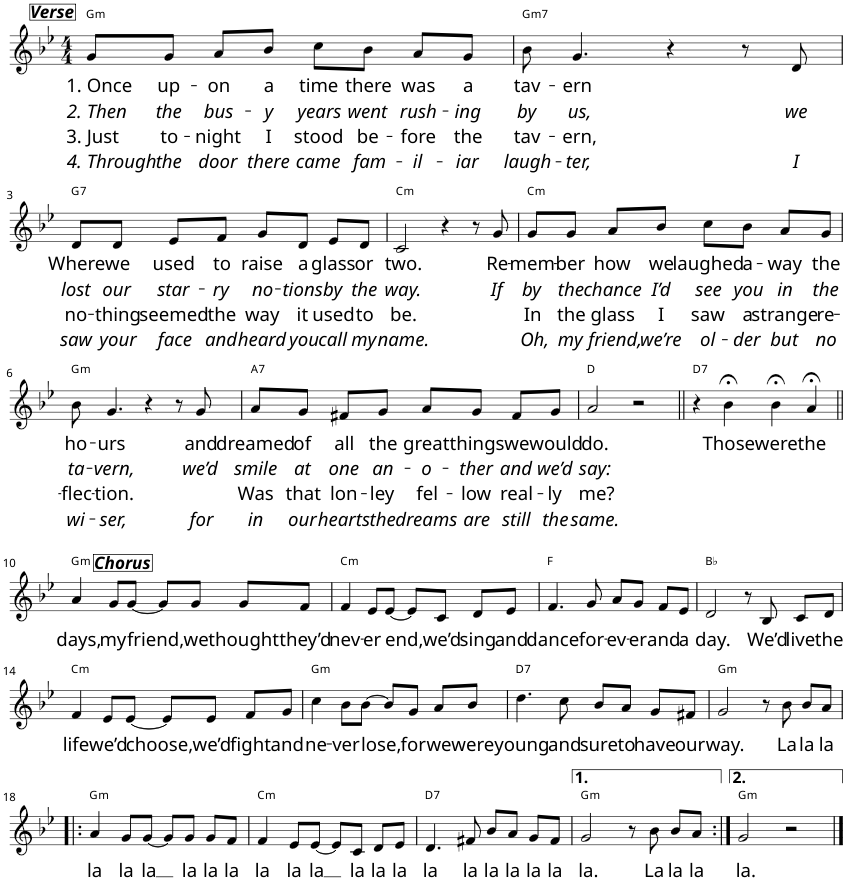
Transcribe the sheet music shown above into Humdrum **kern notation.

**kern	**text	**text	**text	**text	**harte
*part1	*part1	*part1	*part1	*part1	*part1
*staff1	*staff1	*staff1	*staff1	*staff1	*
*I"Voice	*	*	*	*	*
*I'Vo.	*	*	*	*	*
*clefG2	*	*	*	*	*
*k[b-e-]	*	*	*	*	*
*M4/4	*	*	*	*	*
=1	=1	=1	=1	=1	=1
!LO:TX:a:Bi:t=Verse	!	!	!	!	!
!	!LO:LY:b	!LO:LY:b	!LO:LY:b	!LO:LY:b	!LO:H:kt=m
8g/L	1. Once	2. Then	3. Just	4. Through	G:min
!	!LO:LY:b	!LO:LY:b	!LO:LY:b	!LO:LY:b	!
8g/J	up-	the	to-	the	.
!	!LO:LY:b	!LO:LY:b	!LO:LY:b	!LO:LY:b	!
8a/L	-on	bus-	-night	door	.
!	!LO:LY:b	!LO:LY:b	!LO:LY:b	!LO:LY:b	!
8b-/J	a	-y	I	there	.
!	!LO:LY:b	!LO:LY:b	!LO:LY:b	!LO:LY:b	!
8cc\L	time	years	stood	came	.
!	!LO:LY:b	!LO:LY:b	!LO:LY:b	!LO:LY:b	!
8b-\J	there	went	be-	fam-	.
!	!LO:LY:b	!LO:LY:b	!LO:LY:b	!LO:LY:b	!
8a/L	was	rush-	-fore	-il-	.
!	!LO:LY:b	!LO:LY:b	!LO:LY:b	!LO:LY:b	!
8g/J	a	-ing	the	-iar	.
=2	=2	=2	=2	=2	=2
!	!LO:LY:b	!LO:LY:b	!LO:LY:b	!LO:LY:b	!LO:H:kt=m7
8b-\	tav-	by	tav-	laugh-	G:min7
!	!LO:LY:b	!LO:LY:b	!LO:LY:b	!LO:LY:b	!
4.g/	-ern	us,	-ern,	-ter,	.
4r	.	.	.	.	.
8r	.	.	.	.	.
!	!	!LO:LY:b	!	!LO:LY:b	!
8d/	.	we	.	I	.
!!LO:LB:g=z
=3	=3	=3	=3	=3	=3
!	!LO:LY:b	!LO:LY:b	!LO:LY:b	!LO:LY:b	!LO:H:kt=7
8d/L	Where	lost	no-	saw	G:7
!	!LO:LY:b	!LO:LY:b	!LO:LY:b	!LO:LY:b	!
8d/J	we	our	-thing	your	.
!	!LO:LY:b	!LO:LY:b	!LO:LY:b	!LO:LY:b	!
8e-/L	used	star-	seemed	face	.
!	!LO:LY:b	!LO:LY:b	!LO:LY:b	!LO:LY:b	!
8f/J	to	-ry	the	and	.
!	!LO:LY:b	!LO:LY:b	!LO:LY:b	!LO:LY:b	!
8g/L	raise	no-	way	heard	.
!	!LO:LY:b	!LO:LY:b	!LO:LY:b	!LO:LY:b	!
8d/J	a	-tions	it	you	.
!	!LO:LY:b	!LO:LY:b	!LO:LY:b	!LO:LY:b	!
8e-/L	glass	by	used	call	.
!	!LO:LY:b	!LO:LY:b	!LO:LY:b	!LO:LY:b	!
8d/J	or	the	to	my	.
=4	=4	=4	=4	=4	=4
!	!LO:LY:b	!LO:LY:b	!LO:LY:b	!LO:LY:b	!LO:H:kt=m
2c/	two.	way.	be.	name.	C:min
4r	.	.	.	.	.
8r	.	.	.	.	.
!	!LO:LY:b	!LO:LY:b	!	!	!
8g/	Re-	If	.	.	.
=5	=5	=5	=5	=5	=5
!	!LO:LY:b	!LO:LY:b	!LO:LY:b	!LO:LY:b	!LO:H:kt=m
8g/L	-mem-	by	In	Oh,	C:min
!	!LO:LY:b	!LO:LY:b	!LO:LY:b	!LO:LY:b	!
8g/J	-ber	the	the	my	.
!	!LO:LY:b	!LO:LY:b	!LO:LY:b	!LO:LY:b	!
8a/L	how	chance	glass	friend,	.
!	!LO:LY:b	!LO:LY:b	!LO:LY:b	!LO:LY:b	!
8b-/J	we	I’d	I	we’re	.
!	!LO:LY:b	!LO:LY:b	!LO:LY:b	!LO:LY:b	!
8cc\L	laughed	see	saw	ol-	.
!	!LO:LY:b	!LO:LY:b	!LO:LY:b	!LO:LY:b	!
8b-\J	a-	you	a	-der	.
!	!LO:LY:b	!LO:LY:b	!LO:LY:b	!LO:LY:b	!
8a/L	-way	in	strange	but	.
!	!LO:LY:b	!LO:LY:b	!LO:LY:b	!LO:LY:b	!
8g/J	the	the	re-	no	.
!!LO:LB:g=z
=6	=6	=6	=6	=6	=6
!	!LO:LY:b	!LO:LY:b	!LO:LY:b	!LO:LY:b	!LO:H:kt=m
8b-\	ho-	ta-	-flec-	wi-	G:min
!	!LO:LY:b	!LO:LY:b	!LO:LY:b	!LO:LY:b	!
4.g/	-urs	-vern,	-tion.	-ser,	.
4r	.	.	.	.	.
8r	.	.	.	.	.
!	!LO:LY:b	!LO:LY:b	!	!LO:LY:b	!
8g/	and	we’d	.	for	.
=7	=7	=7	=7	=7	=7
!	!LO:LY:b	!LO:LY:b	!LO:LY:b	!LO:LY:b	!LO:H:kt=7
8a/L	dreamed	smile	Was	in	A:7
!	!LO:LY:b	!LO:LY:b	!LO:LY:b	!LO:LY:b	!
8g/J	of	at	that	our	.
!	!LO:LY:b	!LO:LY:b	!LO:LY:b	!LO:LY:b	!
8f#X/L	all	one	lon-	hearts	.
!	!LO:LY:b	!LO:LY:b	!LO:LY:b	!LO:LY:b	!
8g/J	the	an-	-ley	the	.
!	!LO:LY:b	!LO:LY:b	!LO:LY:b	!LO:LY:b	!
8a/L	great	-o-	fel-	dreams	.
!	!LO:LY:b	!LO:LY:b	!LO:LY:b	!LO:LY:b	!
8g/J	things	-ther	-low	are	.
!	!LO:LY:b	!LO:LY:b	!LO:LY:b	!LO:LY:b	!
8f#/L	we	and	real-	still	.
!	!LO:LY:b	!LO:LY:b	!LO:LY:b	!LO:LY:b	!
8g/J	would	we’d	-ly	the	.
=8	=8	=8	=8	=8	=8
!	!LO:LY:b	!LO:LY:b	!LO:LY:b	!LO:LY:b	!
2a/	do.	say:	me?	same.	D:maj
2r	.	.	.	.	.
=9||	=9||	=9||	=9||	=9||	=9||
!	!	!	!	!	!LO:H:kt=7
4r	.	.	.	.	D:7
!	!LO:LY:b	!	!	!	!
4b-;<\	Those	.	.	.	.
!	!LO:LY:b	!	!	!	!
4b-;<\	were	.	.	.	.
!	!LO:LY:b	!	!	!	!
4a;</	the	.	.	.	.
!!LO:LB:g=z
=10||	=10||	=10||	=10||	=10||	=10||
!LO:TX:a:Bi:t=Chorus	!	!	!	!	!
!	!LO:LY:b	!	!	!	!LO:H:kt=m
4a/	days,	.	.	.	G:min
!	!LO:LY:b	!	!	!	!
8g/L	my	.	.	.	.
!	!LO:LY:b	!	!	!	!
[8g/J	friend,	.	.	.	.
8g/L]	.	.	.	.	.
!	!LO:LY:b	!	!	!	!
8g/J	we	.	.	.	.
!	!LO:LY:b	!	!	!	!
8g/L	thought	.	.	.	.
!	!LO:LY:b	!	!	!	!
8f/J	they’d	.	.	.	.
=11	=11	=11	=11	=11	=11
!	!LO:LY:b	!	!	!	!LO:H:kt=m
4f/	nev-	.	.	.	C:min
!	!LO:LY:b	!	!	!	!
8e-/L	-er	.	.	.	.
!	!LO:LY:b	!	!	!	!
[8e-/J	end,	.	.	.	.
8e-/L]	.	.	.	.	.
!	!LO:LY:b	!	!	!	!
8c/J	we’d	.	.	.	.
!	!LO:LY:b	!	!	!	!
8d/L	sing	.	.	.	.
!	!LO:LY:b	!	!	!	!
8e-/J	and	.	.	.	.
=12	=12	=12	=12	=12	=12
!	!LO:LY:b	!	!	!	!
4.f/	dance	.	.	.	F:maj
!	!LO:LY:b	!	!	!	!
8g/	for-	.	.	.	.
!	!LO:LY:b	!	!	!	!
8a/L	-ev-	.	.	.	.
!	!LO:LY:b	!	!	!	!
8g/J	-er	.	.	.	.
!	!LO:LY:b	!	!	!	!
8f/L	and	.	.	.	.
!	!LO:LY:b	!	!	!	!
8e-/J	a	.	.	.	.
=13	=13	=13	=13	=13	=13
!	!LO:LY:b	!	!	!	!
2d/	day.	.	.	.	Bb:maj
8r	.	.	.	.	.
!	!LO:LY:b	!	!	!	!
8B-/	We’d	.	.	.	.
!	!LO:LY:b	!	!	!	!
8c/L	live	.	.	.	.
!	!LO:LY:b	!	!	!	!
8d/J	the	.	.	.	.
!!LO:LB:g=z
=14	=14	=14	=14	=14	=14
!	!LO:LY:b	!	!	!	!LO:H:kt=m
4f/	life	.	.	.	C:min
!	!LO:LY:b	!	!	!	!
8e-/L	we’d	.	.	.	.
!	!LO:LY:b	!	!	!	!
[8e-/J	choose,	.	.	.	.
8e-/L]	.	.	.	.	.
!	!LO:LY:b	!	!	!	!
8e-/J	we’d	.	.	.	.
!	!LO:LY:b	!	!	!	!
8f/L	fight	.	.	.	.
!	!LO:LY:b	!	!	!	!
8g/J	and	.	.	.	.
=15	=15	=15	=15	=15	=15
!	!LO:LY:b	!	!	!	!LO:H:kt=m
4cc\	ne-	.	.	.	G:min
!	!LO:LY:b	!	!	!	!
8b-\L	-ver	.	.	.	.
!	!LO:LY:b	!	!	!	!
[8b-\J	lose,	.	.	.	.
8b-/L]	.	.	.	.	.
!	!LO:LY:b	!	!	!	!
8g/J	for	.	.	.	.
!	!LO:LY:b	!	!	!	!
8a/L	we	.	.	.	.
!	!LO:LY:b	!	!	!	!
8b-/J	were	.	.	.	.
=16	=16	=16	=16	=16	=16
!	!LO:LY:b	!	!	!	!LO:H:kt=7
4.dd\	young	.	.	.	D:7
!	!LO:LY:b	!	!	!	!
8cc\	and	.	.	.	.
!	!LO:LY:b	!	!	!	!
8b-/L	sure	.	.	.	.
!	!LO:LY:b	!	!	!	!
8a/J	to	.	.	.	.
!	!LO:LY:b	!	!	!	!
8g/L	have	.	.	.	.
!	!LO:LY:b	!	!	!	!
8f#X/J	our	.	.	.	.
=17	=17	=17	=17	=17	=17
!	!LO:LY:b	!	!	!	!LO:H:kt=m
2g/	way.	.	.	.	G:min
8r	.	.	.	.	.
!	!LO:LY:b	!	!	!	!
8b-\	La	.	.	.	.
!	!LO:LY:b	!	!	!	!
8b-/L	la	.	.	.	.
!	!LO:LY:b	!	!	!	!
8a/J	la	.	.	.	.
!!LO:LB:g=z
=18!|:	=18!|:	=18!|:	=18!|:	=18!|:	=18!|:
!	!LO:LY:b	!	!	!	!LO:H:kt=m
4a/	la	.	.	.	G:min
!	!LO:LY:b	!	!	!	!
8g/L	la	.	.	.	.
!	!LO:LY:b	!	!	!	!
[8g/J	la	.	.	.	.
8g/L]	.	.	.	.	.
!	!LO:LY:b	!	!	!	!
8g/J	la	.	.	.	.
!	!LO:LY:b	!	!	!	!
8g/L	la	.	.	.	.
!	!LO:LY:b	!	!	!	!
8f/J	la	.	.	.	.
=19	=19	=19	=19	=19	=19
!	!LO:LY:b	!	!	!	!LO:H:kt=m
4f/	la	.	.	.	C:min
!	!LO:LY:b	!	!	!	!
8e-/L	la	.	.	.	.
!	!LO:LY:b	!	!	!	!
[8e-/J	la	.	.	.	.
8e-/L]	.	.	.	.	.
!	!LO:LY:b	!	!	!	!
8c/J	la	.	.	.	.
!	!LO:LY:b	!	!	!	!
8d/L	la	.	.	.	.
!	!LO:LY:b	!	!	!	!
8e-/J	la	.	.	.	.
=20	=20	=20	=20	=20	=20
!	!LO:LY:b	!	!	!	!LO:H:kt=7
4.d/	la	.	.	.	D:7
!	!LO:LY:b	!	!	!	!
8f#X/	la	.	.	.	.
!	!LO:LY:b	!	!	!	!
8b-/L	la	.	.	.	.
!	!LO:LY:b	!	!	!	!
8a/J	la	.	.	.	.
!	!LO:LY:b	!	!	!	!
8g/L	la	.	.	.	.
!	!LO:LY:b	!	!	!	!
8f#/J	la	.	.	.	.
=21	=21	=21	=21	=21	=21
!	!LO:LY:b	!	!	!	!LO:H:kt=m
2g/	la.	.	.	.	G:min
8r	.	.	.	.	.
!	!LO:LY:b	!	!	!	!
8b-\	La	.	.	.	.
!	!LO:LY:b	!	!	!	!
8b-/L	la	.	.	.	.
!	!LO:LY:b	!	!	!	!
8a/J	la	.	.	.	.
=22:|!	=22:|!	=22:|!	=22:|!	=22:|!	=22:|!
!	!LO:LY:b	!	!	!	!LO:H:kt=m
2g/	la.	.	.	.	G:min
2r	.	.	.	.	.
==	==	==	==	==	==
*-	*-	*-	*-	*-	*-
